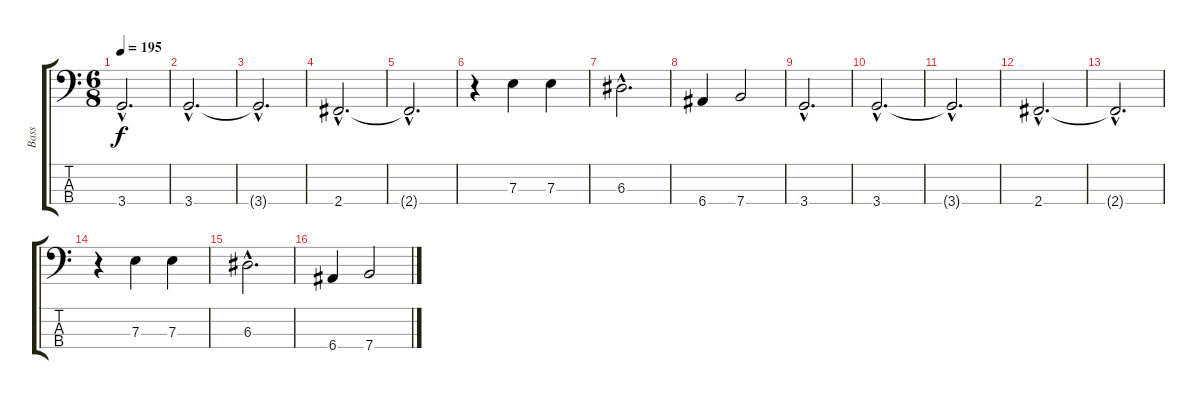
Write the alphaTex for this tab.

\track ("Bass" "Bass") {instrument electricbassfinger}
\staff {score tabs}
\tuning (G2 D2 A1 E1) {hide}
\ts (6 8)
\tempo 195
\clef f4
\ks c
3.4{hac}.2{d dy f} |
3.4{hac}.2{d} |
3.4{hac t}.2{d} |
2.4{hac}.2{d} |
2.4{hac t}.2{d} |
r.4 7.3.4 7.3.4 |
6.3{hac}.2{d} |
6.4.4 7.4.2 |
3.4{hac}.2{d} |
3.4{hac}.2{d} |
3.4{hac t}.2{d} |
2.4{hac}.2{d} |
2.4{hac t}.2{d} |
r.4 7.3.4 7.3.4 |
6.3{hac}.2{d} |
6.4.4 7.4.2
